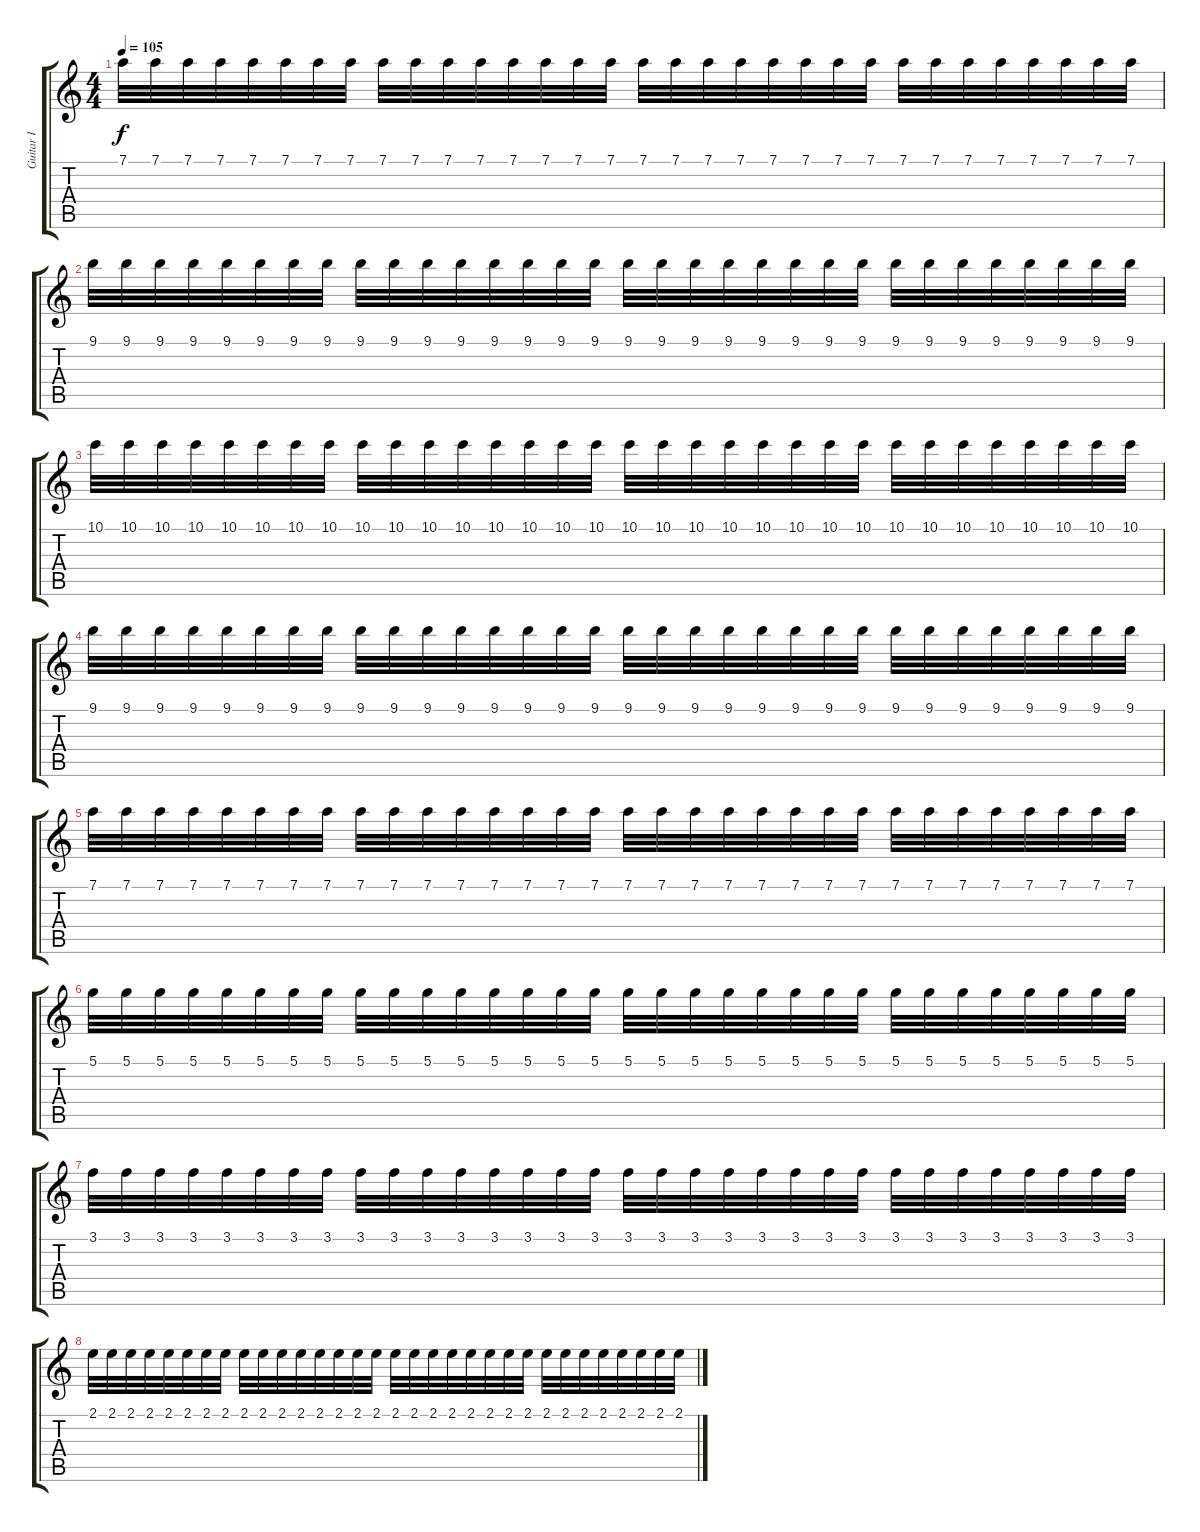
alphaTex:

\track ("Guitar I" "Guitar I") {instrument distortionguitar}
\staff {score tabs}
\tuning (D4 A3 F3 C3 G2 D2) {hide}
\ts (4 4)
\tempo 105
\clef g2
\ks c
7.1.32{dy f} 7.1.32 7.1.32 7.1.32 7.1.32 7.1.32 7.1.32 7.1.32 7.1.32 7.1.32 7.1.32 7.1.32 7.1.32 7.1.32 7.1.32 7.1.32 7.1.32 7.1.32 7.1.32 7.1.32 7.1.32 7.1.32 7.1.32 7.1.32 7.1.32 7.1.32 7.1.32 7.1.32 7.1.32 7.1.32 7.1.32 7.1.32 |
9.1.32 9.1.32 9.1.32 9.1.32 9.1.32 9.1.32 9.1.32 9.1.32 9.1.32 9.1.32 9.1.32 9.1.32 9.1.32 9.1.32 9.1.32 9.1.32 9.1.32 9.1.32 9.1.32 9.1.32 9.1.32 9.1.32 9.1.32 9.1.32 9.1.32 9.1.32 9.1.32 9.1.32 9.1.32 9.1.32 9.1.32 9.1.32 |
10.1.32 10.1.32 10.1.32 10.1.32 10.1.32 10.1.32 10.1.32 10.1.32 10.1.32 10.1.32 10.1.32 10.1.32 10.1.32 10.1.32 10.1.32 10.1.32 10.1.32 10.1.32 10.1.32 10.1.32 10.1.32 10.1.32 10.1.32 10.1.32 10.1.32 10.1.32 10.1.32 10.1.32 10.1.32 10.1.32 10.1.32 10.1.32 |
9.1.32 9.1.32 9.1.32 9.1.32 9.1.32 9.1.32 9.1.32 9.1.32 9.1.32 9.1.32 9.1.32 9.1.32 9.1.32 9.1.32 9.1.32 9.1.32 9.1.32 9.1.32 9.1.32 9.1.32 9.1.32 9.1.32 9.1.32 9.1.32 9.1.32 9.1.32 9.1.32 9.1.32 9.1.32 9.1.32 9.1.32 9.1.32 |
7.1.32 7.1.32 7.1.32 7.1.32 7.1.32 7.1.32 7.1.32 7.1.32 7.1.32 7.1.32 7.1.32 7.1.32 7.1.32 7.1.32 7.1.32 7.1.32 7.1.32 7.1.32 7.1.32 7.1.32 7.1.32 7.1.32 7.1.32 7.1.32 7.1.32 7.1.32 7.1.32 7.1.32 7.1.32 7.1.32 7.1.32 7.1.32 |
5.1.32 5.1.32 5.1.32 5.1.32 5.1.32 5.1.32 5.1.32 5.1.32 5.1.32 5.1.32 5.1.32 5.1.32 5.1.32 5.1.32 5.1.32 5.1.32 5.1.32 5.1.32 5.1.32 5.1.32 5.1.32 5.1.32 5.1.32 5.1.32 5.1.32 5.1.32 5.1.32 5.1.32 5.1.32 5.1.32 5.1.32 5.1.32 |
3.1.32 3.1.32 3.1.32 3.1.32 3.1.32 3.1.32 3.1.32 3.1.32 3.1.32 3.1.32 3.1.32 3.1.32 3.1.32 3.1.32 3.1.32 3.1.32 3.1.32 3.1.32 3.1.32 3.1.32 3.1.32 3.1.32 3.1.32 3.1.32 3.1.32 3.1.32 3.1.32 3.1.32 3.1.32 3.1.32 3.1.32 3.1.32 |
2.1.32 2.1.32 2.1.32 2.1.32 2.1.32 2.1.32 2.1.32 2.1.32 2.1.32 2.1.32 2.1.32 2.1.32 2.1.32 2.1.32 2.1.32 2.1.32 2.1.32 2.1.32 2.1.32 2.1.32 2.1.32 2.1.32 2.1.32 2.1.32 2.1.32 2.1.32 2.1.32 2.1.32 2.1.32 2.1.32 2.1.32 2.1.32
